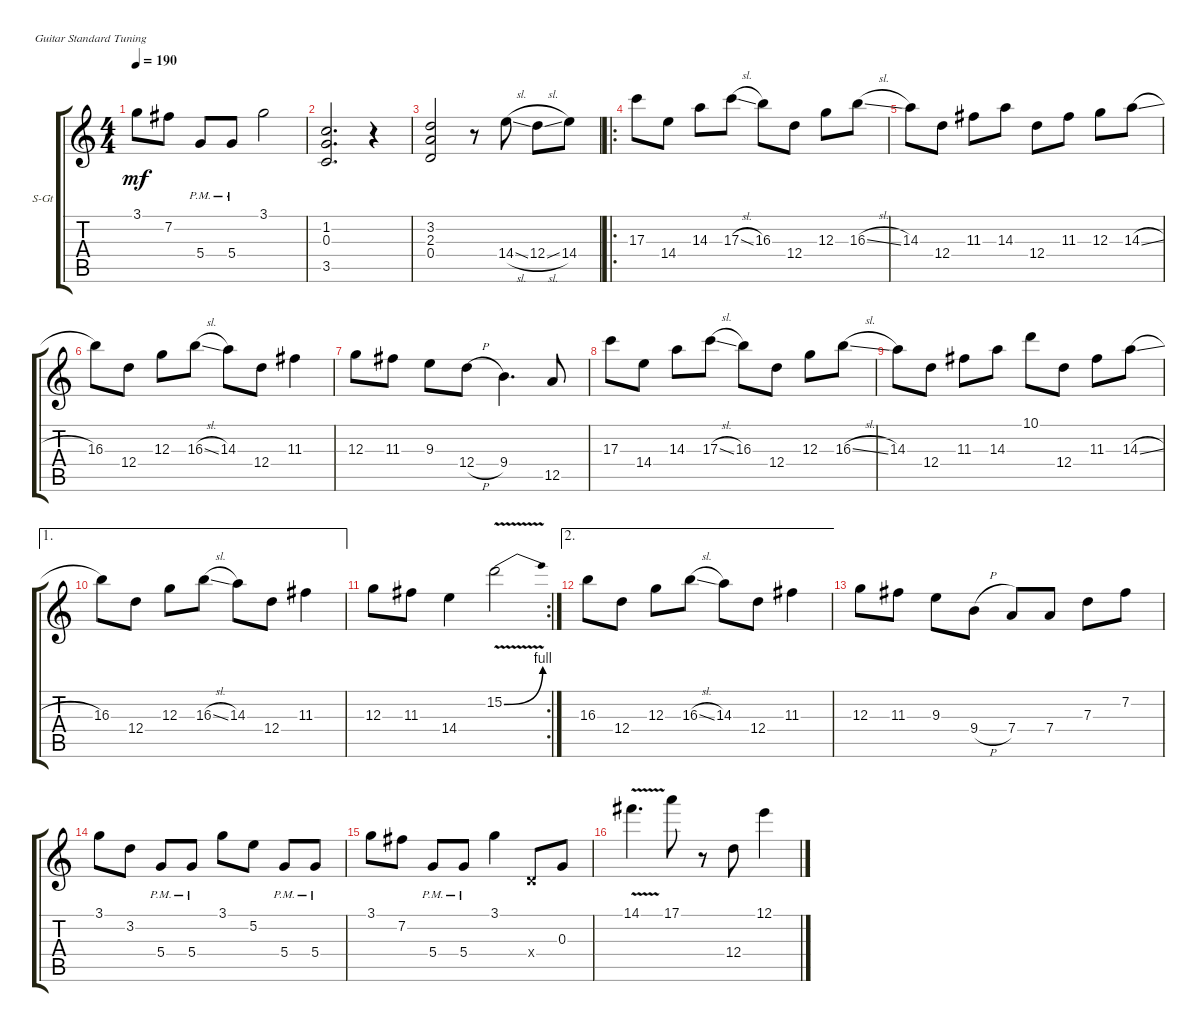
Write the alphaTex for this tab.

\defaultSystemsLayout 4
\bracketExtendMode groupsimilarinstruments
\firstSystemTrackNameOrientation horizontal
\otherSystemsTrackNameOrientation horizontal
\track ("Steel Guitar" "S-Gt") {instrument acousticguitarsteel}
\staff {score tabs}
\tuning (E4 B3 G3 D3 A2 E2)
\ts (4 4)
\tempo 190
\clef g2
\ks c
3.1.8{dy mf} 7.2.8 5.4{pm}.8 5.4{pm}.8 3.1.2 |
(3.5 0.3 1.2).2{d} r.4 |
(0.4 2.3 3.2).2 r.8 14.4{sl}.8 12.4{sl}.8 14.4.8 |
\ro
17.3.8 14.4.8 14.3.8 17.3{sl}.8 16.3.8 12.4.8 12.3.8 16.3{sl}.8 |
14.3.8 12.4.8 11.3.8 14.3.8 12.4.8 11.3.8 12.3.8 14.3{sl}.8 |
16.3.8 12.4.8 12.3.8 16.3{sl}.8 14.3.8 12.4.8 11.3.4 |
12.3.8 11.3.8 9.3.8 12.4{h}.8 9.4.4{d} 12.5.8 |
17.3.8 14.4.8 14.3.8 17.3{sl}.8 16.3.8 12.4.8 12.3.8 16.3{sl}.8 |
14.3.8 12.4.8 11.3.8 14.3.8 10.1.8 12.4.8 11.3.8 14.3{sl}.8 |
\ae 1
16.3.8 12.4.8 12.3.8 16.3{sl}.8 14.3.8 12.4.8 11.3.4 |
\rc 2
12.3.8 11.3.8 14.4.4 15.2{be (bend 0 0 9 4) v}.2 |
\ae 2
16.3.8 12.4.8 12.3.8 16.3{sl}.8 14.3.8 12.4.8 11.3.4 |
12.3.8 11.3.8 9.3.8 9.4{h}.8 7.4.8 7.4.8 7.3.8 7.2.8 |
3.1.8 3.2.8 5.4{pm}.8 5.4{pm}.8 3.1.8 5.2.8 5.4{pm}.8 5.4{pm}.8 |
3.1.8 7.2.8 5.4{pm}.8 5.4{pm}.8 3.1.4 0.4{x}.8 0.3.8 |
14.1{v}.4{d} 17.1.8 r.8 12.4.8 12.1.4
